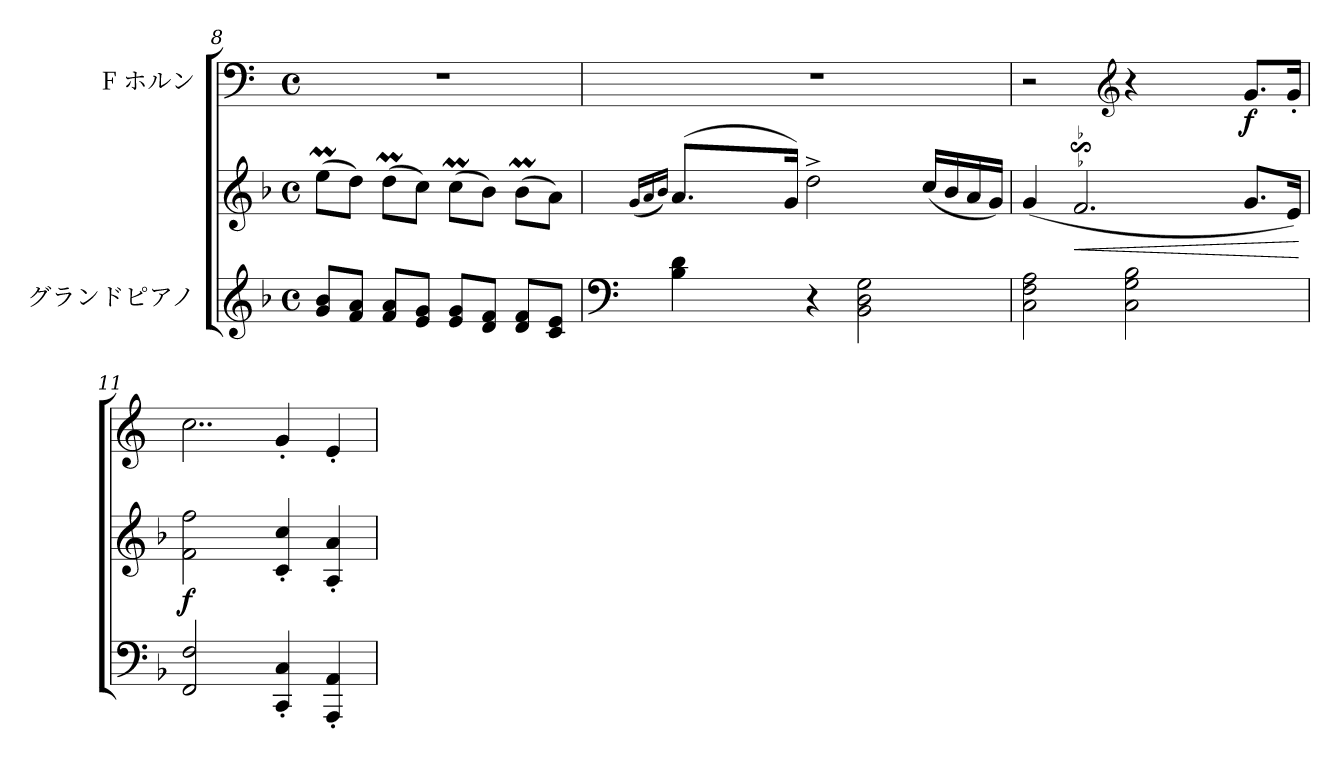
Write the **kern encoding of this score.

**kern	**kern	**dynam	**kern	**dynam
*part2	*part2	*part2	*part1	*part1
*staff3	*staff2	*staff2/3	*staff1	*staff1
*I"グランドピアノ	*	*	*I"F ホルン	*
*clefG2	*clefG2	*	*clefF4	*
*	*	*	*ITrd4c7	*
*k[b-]	*k[b-]	*	*k[b-]	*
*M4/4	*M4/4	*	*M4/4	*
*met(c)	*met(c)	*	*met(c)	*
=8	=8	=8	=8	=8
*	*	*	*^	*
8g/ 8b-/L	(>8eem\L	.	1r	2..ryy	.
8f/ 8a/J	8dd\J)	.	.	.	.
8f/ 8a/L	(>8ddM\L	.	.	.	.
8e/ 8g/J	8cc\J)	.	.	.	.
8e/ 8g/L	(>8ccM\L	.	.	.	.
8d/ 8f/J	8b-\J)	.	.	.	.
8d/ 8f/L	(>8b-M\L	.	.	.	.
*	*	*	*MM180	*	*
8c/ 8e/J	8a\J)	.	.	8ryy	.
=9	=9	=9	=9	=9	=9
*clefF4	*	*	*	*	*
*	*	*	*MM80	*	*
.	(<16qg/LL	.	.	.	.
.	16qa/	.	.	.	.
.	16qb-/JJ)	.	.	.	.
*	*^	*	*	*	*
*	*	*Xtuplet	*	*	*	*
4B-\ 4d\	(<8.a/L	48g!/LLLyy	.	1r	8.ryy	.
.	.	48a!/yy	.	.	.	.
.	.	48b-!/JJyy	.	.	.	.
.	.	8a!/yy	.	.	.	.
*	*	*	*	*MM126	*	*
.	16g/Jk)	16g/Jkyy	.	.	2ryy	.
4r	2dd^\	4ryy	.	.	.	.
2BB-\ 2D\ 2G\	.	2ryy	.	.	.	.
.	.	.	.	.	4ryy	.
.	(<16cc/LL	.	.	.	.	.
.	16b-/	.	.	.	.	.
.	16a/	.	.	.	.	.
.	16g/JJ)	.	.	.	16ryy	.
*	*v	*v	*	*	*	*
*	*	*	*v	*v	*
=10	=10	=10	=10	=10
2C\ 2F\ 2A\	(<4g/	.	2r	.
!	!LO:N:head=open	!LO:HP:b	!	!
.	4.fs$Ss/	<	.	.
*	*	*	*clefG2	*
2C\ 2G\ 2B-\	.	.	4r	.
.	32g!/LLLyy	.	.	.
.	32f!/yy	.	.	.
.	32e!/yy	.	.	.
.	32f!/JJJyy	.	.	.
!	!	!	!	!LO:DY:b
.	8.g/L	.	8.c/L	f
.	16e/Jk)	.	16c'/Jk	.
.	.	[	.	.
=11	=11	=11	=11	=11
!	!	!LO:DY:b	!LO:N:head=open	!
2FF/ 2F/	2f\ 2ff\	f	4..f\	.
.	.	.	16ryy	.
4CC/' 4C/'	4c/' 4cc/'	.	4c'/	.
4AAA/' 4AA/'	4A/' 4a/'	.	4A'/	.
=	=	=	=	=
*-	*-	*-	*-	*-
